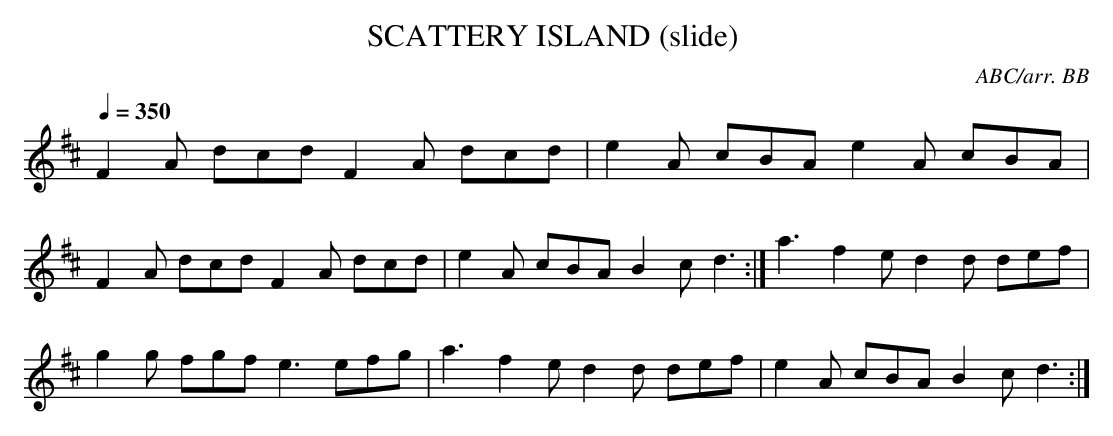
X:1
T:SCATTERY ISLAND (slide) \
C:ABC/arr. BB\
M:12/8\
Q:1/4=350\
L:1/8\
K:D\
F2A dcd F2A dcd|e2A cBA e2A cBA |\
F2A dcd F2A dcd|e2A cBA B2c d3 :|\
a3 f2 e d2 d def|g2 g fgf e3 efg |\
a3 f2 e d2 d def|e2 A cBA B2 c d3 :|\
\
\
